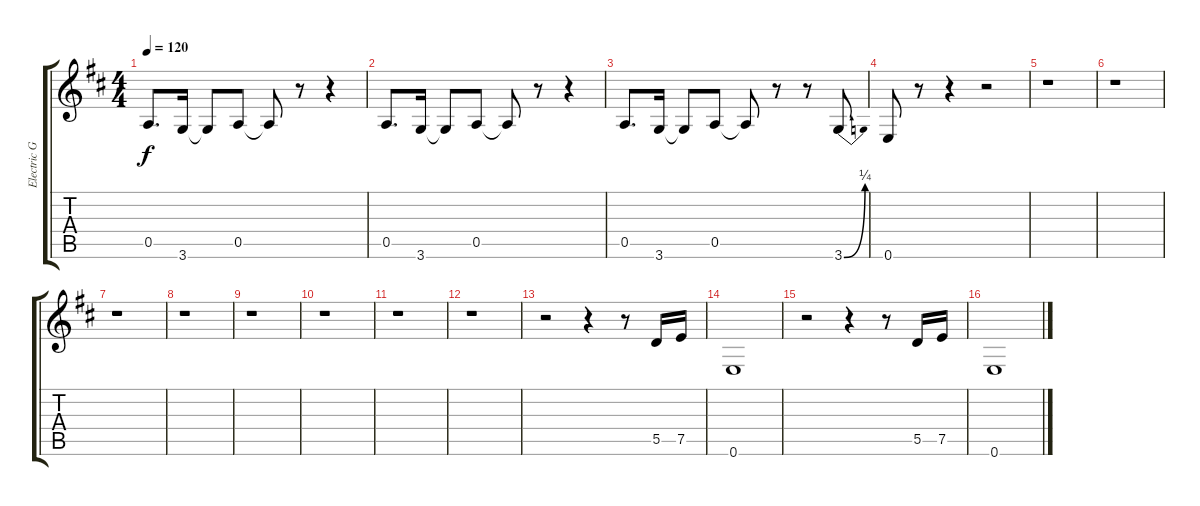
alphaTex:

\track ("Electric Guitar 4" "Electric G") {instrument overdrivenguitar}
\staff {score tabs}
\tuning (E4 B3 G3 D3 A2 E2) {hide}
\ts (4 4)
\tempo 120
\clef g2
\ks d
0.5.8{d dy f} 3.6.16 3.6{t}.8 0.5.8 0.5{t}.8 r.8 r.4 |
0.5.8{d} 3.6.16 3.6{t}.8 0.5.8 0.5{t}.8 r.8 r.4 |
0.5.8{d} 3.6.16 3.6{t}.8 0.5.8 0.5{t}.8 r.8 r.8 3.6{be (bend 0 0 60 1)}.8 |
0.6.8 r.8 r.4 r.2 |
r.1 |
r.1 |
r.1 |
r.1 |
r.1 |
r.1 |
r.1 |
r.1 |
r.2 r.4 r.8 5.5.16 7.5.16 |
0.6.1 |
r.2 r.4 r.8 5.5.16 7.5.16 |
0.6.1
